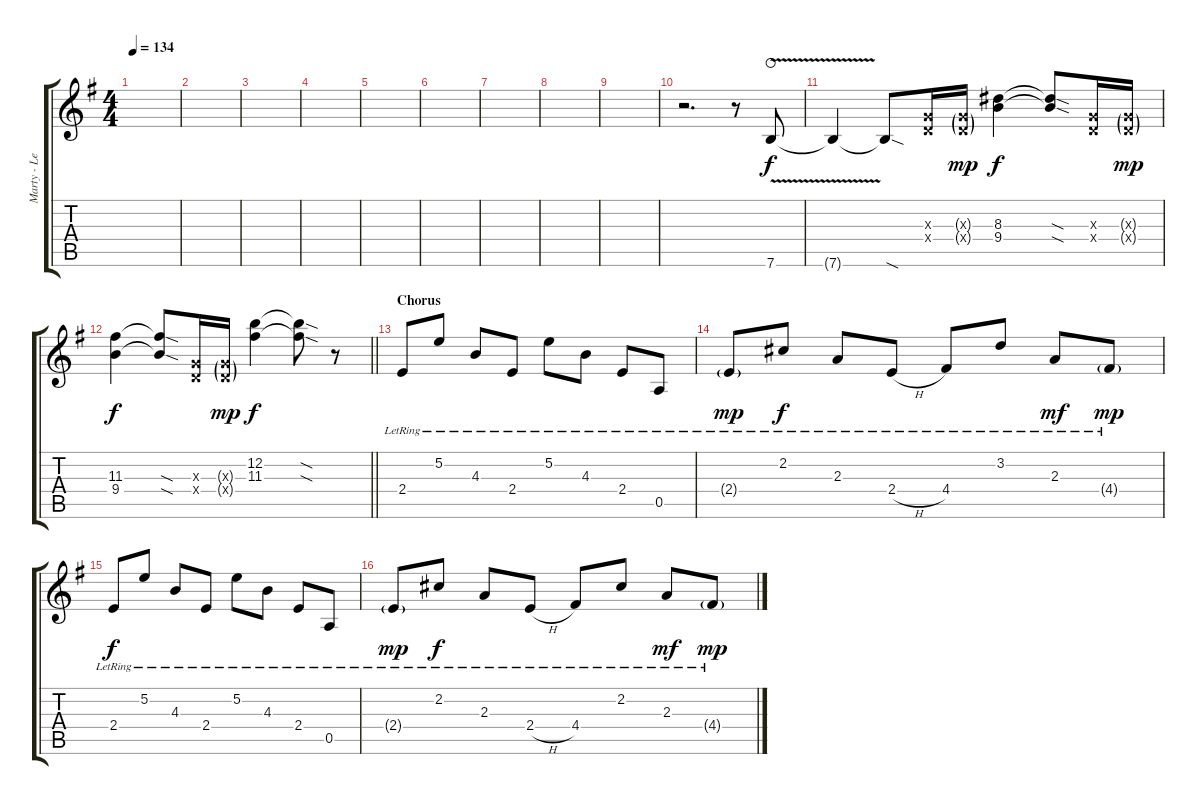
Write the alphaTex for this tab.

\track ("Marty - Lead" "Marty - Le") {instrument overdrivenguitar}
\staff {score tabs}
\tuning (E4 B3 G3 D3 A2 E2) {hide}
\ts (4 4)
\tempo 134
\clef g2
\ks eminor
|
|
|
|
|
|
|
|
|
r.2{d} r.8 7.6{v}.8{volume 15 waho} |
7.6{t}.4 7.6{sod t}.8 (0.3{x} 0.4{x}).16 (0.3{g x} 0.4{g x}).16{dy mp} (8.3 9.4).4{dy f} (8.3{sod t} 9.4{sod t}).8 (0.3{x} 0.4{x}).16 (0.3{g x} 0.4{g x}).16{dy mp} |
\barLineRight lightlight
(11.3 9.4).4{dy f} (11.3{sod t} 9.4{sod t}).8 (0.3{x} 0.4{x}).16 (0.3{g x} 0.4{g x}).16{dy mp} (12.2 11.3).4{dy f} (12.2{sod t} 11.3{sod t}).8 r.8 |
\section ("" "Chorus")
2.4{lr}.8{volume 12 balance 8 instrument electricguitarclean} 5.2{lr}.8 4.3{lr}.8 2.4{lr}.8 5.2{lr}.8 4.3{lr}.8 2.4{lr}.8 0.5{lr}.8 |
2.4{g lr}.8{dy mp} 2.2{lr}.8{dy f} 2.3{lr}.8 2.4{h lr}.8 4.4{lr}.8 3.2{lr}.8 2.3{lr}.8{dy mf} 4.4{g lr}.8{dy mp} |
2.4{lr}.8{dy f} 5.2{lr}.8 4.3{lr}.8 2.4{lr}.8 5.2{lr}.8 4.3{lr}.8 2.4{lr}.8 0.5{lr}.8 |
2.4{g lr}.8{dy mp} 2.2{lr}.8{dy f} 2.3{lr}.8 2.4{h lr}.8 4.4{lr}.8 2.2{lr}.8 2.3{lr}.8{dy mf} 4.4{g lr}.8{dy mp}
